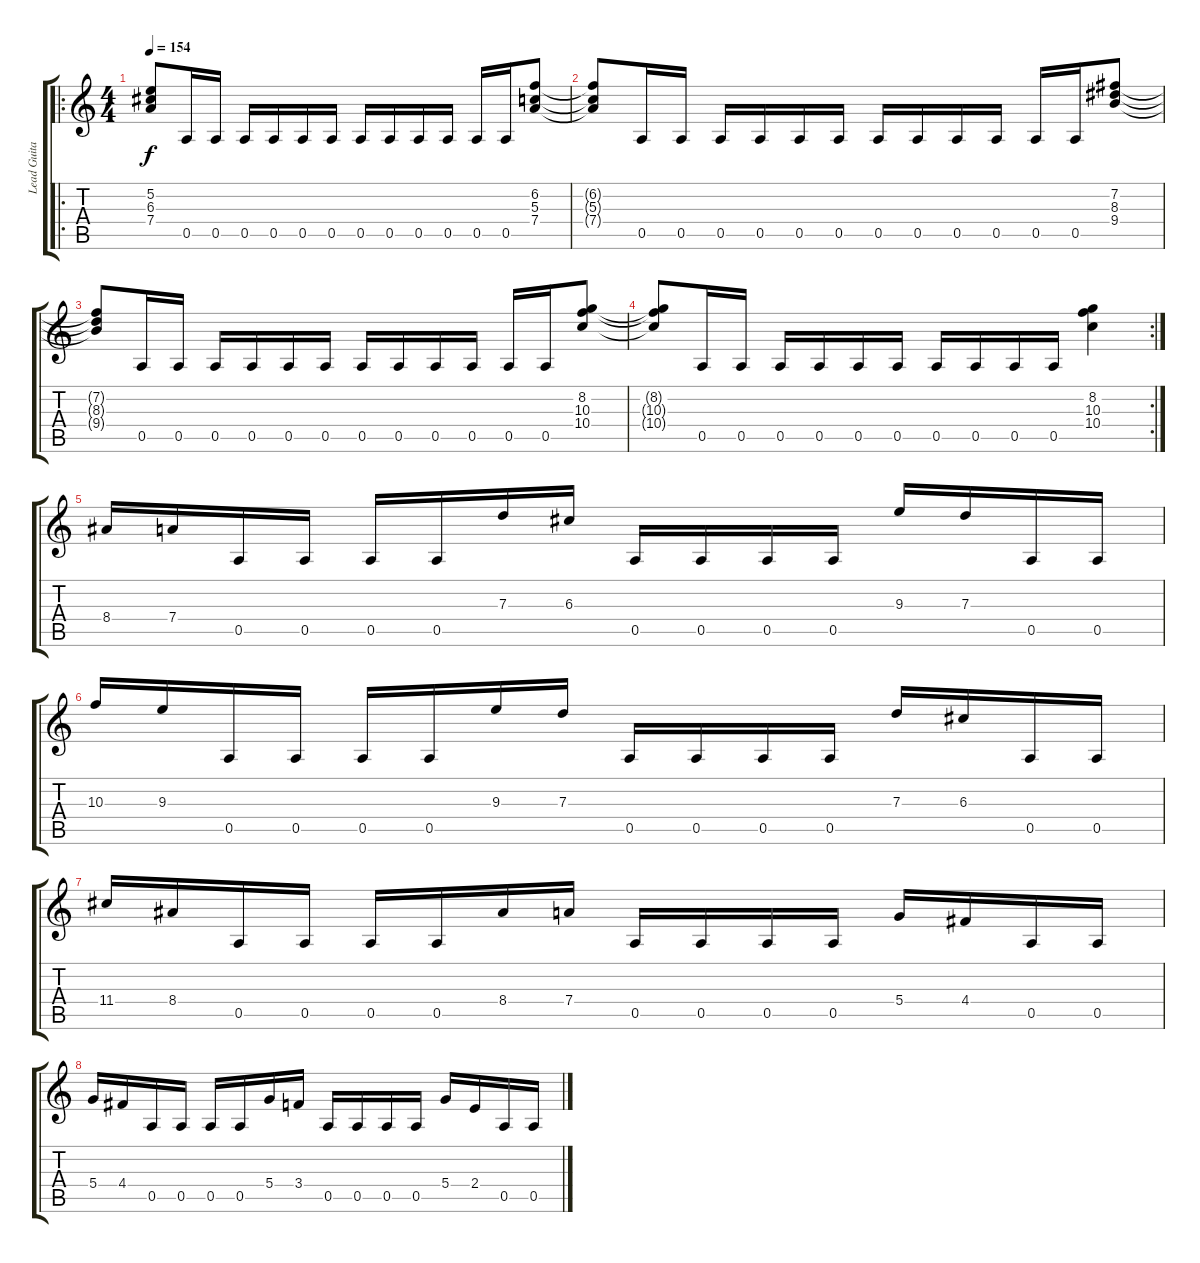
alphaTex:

\track ("Lead Guitar" "Lead Guita") {instrument distortionguitar}
\staff {score tabs}
\tuning (E4 B3 G3 D3 A2 E2) {hide}
\ro
\ts (4 4)
\tempo 154
\clef g2
\ks c
(5.2 6.3 7.4).8{dy f} 0.5.16 0.5.16 0.5.16 0.5.16 0.5.16 0.5.16 0.5.16 0.5.16 0.5.16 0.5.16 0.5.16 0.5.16 (6.2 5.3 7.4).8 |
(6.2{t} 5.3{t} 7.4{t}).8 0.5.16 0.5.16 0.5.16 0.5.16 0.5.16 0.5.16 0.5.16 0.5.16 0.5.16 0.5.16 0.5.16 0.5.16 (7.2 8.3 9.4).8 |
(7.2{t} 8.3{t} 9.4{t}).8 0.5.16 0.5.16 0.5.16 0.5.16 0.5.16 0.5.16 0.5.16 0.5.16 0.5.16 0.5.16 0.5.16 0.5.16 (8.2 10.3 10.4).8 |
\rc 2
(8.2{t} 10.3{t} 10.4{t}).8 0.5.16 0.5.16 0.5.16 0.5.16 0.5.16 0.5.16 0.5.16 0.5.16 0.5.16 0.5.16 (8.2 10.3 10.4).4 |
8.4.16 7.4.16 0.5.16 0.5.16 0.5.16 0.5.16 7.3.16 6.3.16 0.5.16 0.5.16 0.5.16 0.5.16 9.3.16 7.3.16 0.5.16 0.5.16 |
10.3.16 9.3.16 0.5.16 0.5.16 0.5.16 0.5.16 9.3.16 7.3.16 0.5.16 0.5.16 0.5.16 0.5.16 7.3.16 6.3.16 0.5.16 0.5.16 |
11.4.16 8.4.16 0.5.16 0.5.16 0.5.16 0.5.16 8.4.16 7.4.16 0.5.16 0.5.16 0.5.16 0.5.16 5.4.16 4.4.16 0.5.16 0.5.16 |
5.4.16 4.4.16 0.5.16 0.5.16 0.5.16 0.5.16 5.4.16 3.4.16 0.5.16 0.5.16 0.5.16 0.5.16 5.4.16 2.4.16 0.5.16 0.5.16
